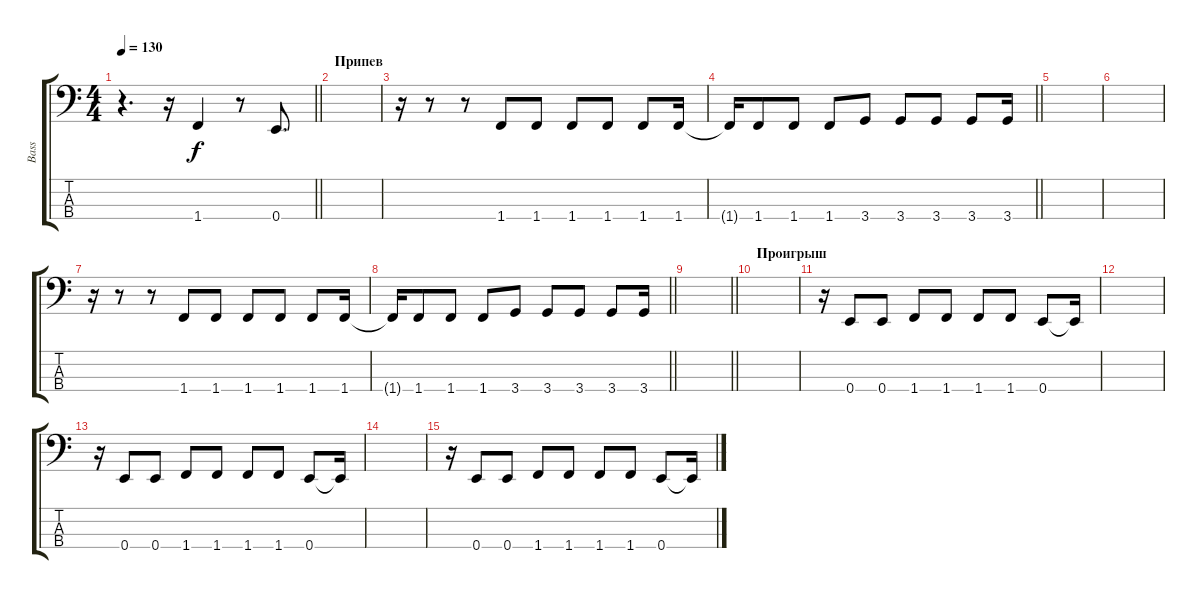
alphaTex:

\track ("Bass" "Bass") {instrument electricbassfinger}
\staff {score tabs}
\tuning (G2 D2 A1 E1) {hide}
\ts (4 4)
\tempo 130
\clef f4
\barLineRight lightlight
\ks c
r.4{d dy f} r.16 1.4.4 r.8 0.4.8{d} |
\section ("" "Припев")
|
r.16 r.8 r.8 1.4.8 1.4.8 1.4.8 1.4.8 1.4.8 1.4.16 |
\barLineRight lightlight
1.4{t}.16 1.4.8 1.4.8 1.4.8 3.4.8 3.4.8 3.4.8 3.4.8 3.4.16 |
|
|
r.16 r.8 r.8 1.4.8 1.4.8 1.4.8 1.4.8 1.4.8 1.4.16 |
\barLineRight lightlight
1.4{t}.16 1.4.8 1.4.8 1.4.8 3.4.8 3.4.8 3.4.8 3.4.8 3.4.16 |
\section ("" "")
\barLineRight lightlight
|
\section ("" "Проигрыш")
|
r.16 0.4.8 0.4.8 1.4.8 1.4.8 1.4.8 1.4.8 0.4.8 0.4{t}.16 |
|
r.16 0.4.8 0.4.8 1.4.8 1.4.8 1.4.8 1.4.8 0.4.8 0.4{t}.16 |
|
r.16 0.4.8 0.4.8 1.4.8 1.4.8 1.4.8 1.4.8 0.4.8 0.4{t}.16
